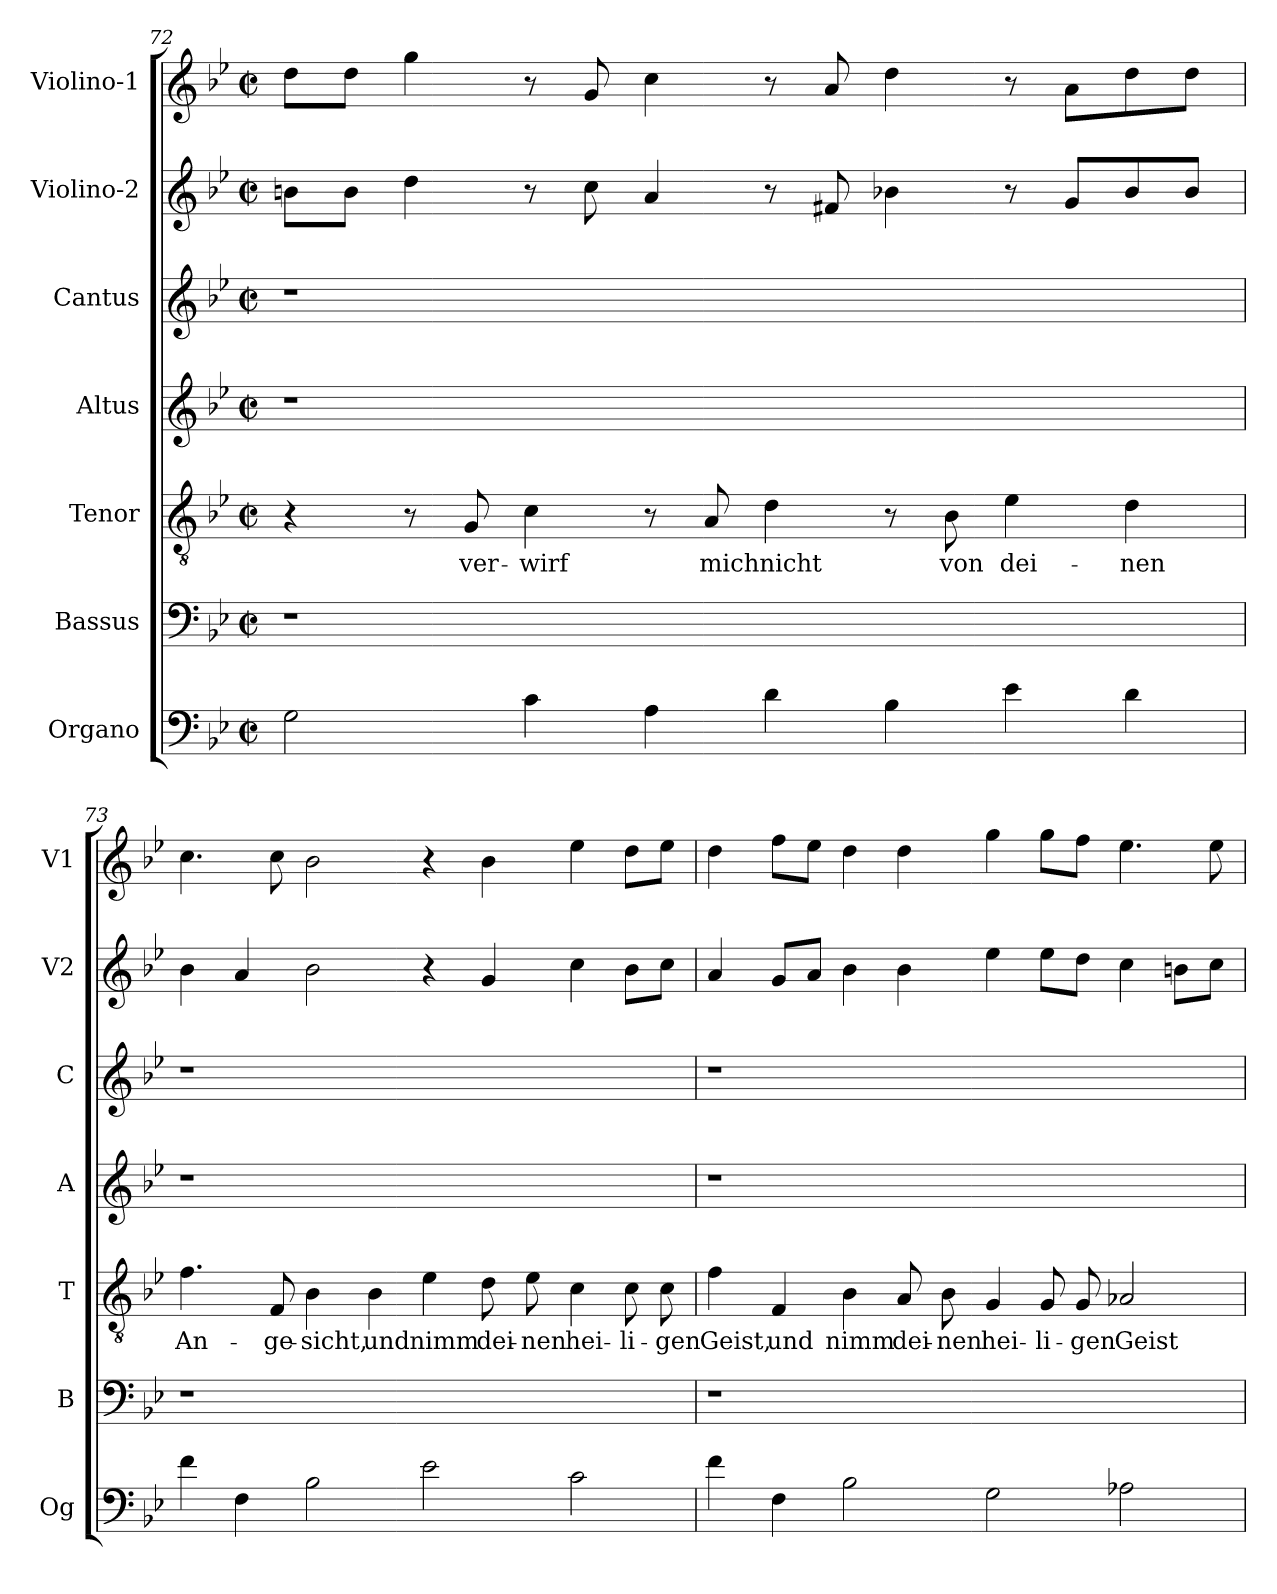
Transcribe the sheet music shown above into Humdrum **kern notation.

**kern	**kern	**kern	**text	**kern	**kern	**kern	**kern
*part7	*part6	*part5	*part5	*part4	*part3	*part2	*part1
*staff7	*staff6	*staff5	*staff5	*staff4	*staff3	*staff2	*staff1
*I"Organo	*I"Bassus	*I"Tenor	*	*I"Altus	*I"Cantus	*I"Violino-2	*I"Violino-1
*I'Og	*I'B	*I'T	*	*I'A	*I'C	*I'V2	*I'V1
*clefF4	*clefF4	*clefGv2	*	*clefG2	*clefG2	*clefG2	*clefG2
*k[b-e-]	*k[b-e-]	*k[b-e-]	*	*k[b-e-]	*k[b-e-]	*k[b-e-]	*k[b-e-]
*B-:	*B-:	*B-:	*	*B-:	*B-:	*B-:	*B-:
*M2/2	*M2/2	*M2/2	*	*M2/2	*M2/2	*M2/2	*M2/2
*met(c|)	*met(c|)	*met(c|)	*	*met(c|)	*met(c|)	*met(c|)	*met(c|)
=72	=72	=72	=72	=72	=72	=72	=72
2G\	1r	4r	.	1r	1r	8bn\L	8dd\L
.	.	.	.	.	.	8b\J	8dd\J
.	.	8r	.	.	.	4dd\	4gg\
!	!	!	!LO:LY:b	!	!	!	!
.	.	8G/	ver-	.	.	.	.
!	!	!	!LO:LY:b	!	!	!	!
4c\	.	4c\	-wirf	.	.	8r	8r
.	.	.	.	.	.	8cc\	8g/
4A\	.	8r	.	.	.	4a/	4cc\
!	!	!	!LO:LY:b	!	!	!	!
.	.	8A/	mich	.	.	.	.
!	!	!	!LO:LY:b	!	!	!	!
4d\	1ryy	4d\	nicht	1ryy	1ryy	8r	8r
.	.	.	.	.	.	8f#X/	8a/
4B-\	.	8r	.	.	.	4b-X\	4dd\
!	!	!	!LO:LY:b	!	!	!	!
.	.	8B-\	von	.	.	.	.
!	!	!	!LO:LY:b	!	!	!	!
4e-\	.	4e-\	dei-	.	.	8r	8r
.	.	.	.	.	.	8g/L	8a\L
!	!	!	!LO:LY:b	!	!	!	!
4d\	.	4d\	-nen	.	.	8b-/	8dd\
.	.	.	.	.	.	8b-/J	8dd\J
!!LO:LB:g=z
=73	=73	=73	=73	=73	=73	=73	=73
!	!	!	!LO:LY:b	!	!	!	!
4f\	1r	4.f\	An-	1r	1r	4b-\	4.cc\
4F\	.	.	.	.	.	4a/	.
!	!	!	!LO:LY:b	!	!	!	!
.	.	8F/	-ge-	.	.	.	8cc\
!	!	!	!LO:LY:b	!	!	!	!
2B-\	.	4B-\	-sicht,	.	.	2b-\	2b-\
!	!	!	!LO:LY:b	!	!	!	!
.	.	4B-\	und	.	.	.	.
!	!	!	!LO:LY:b	!	!	!	!
2e-\	1ryy	4e-\	nimm	1ryy	1ryy	4r	4r
!	!	!	!LO:LY:b	!	!	!	!
.	.	8d\	dei-	.	.	4g/	4b-\
!	!	!	!LO:LY:b	!	!	!	!
.	.	8e-\	-nen	.	.	.	.
!	!	!	!LO:LY:b	!	!	!	!
2c\	.	4c\	hei-	.	.	4cc\	4ee-\
!	!	!	!LO:LY:b	!	!	!	!
.	.	8c\	-li-	.	.	8b-\L	8dd\L
!	!	!	!LO:LY:b	!	!	!	!
.	.	8c\	-gen	.	.	8cc\J	8ee-\J
=74	=74	=74	=74	=74	=74	=74	=74
!	!	!	!LO:LY:b	!	!	!	!
4f\	1r	4f\	Geist,	1r	1r	4a/	4dd\
!	!	!	!LO:LY:b	!	!	!	!
4F\	.	4F/	und	.	.	8g/L	8ff\L
.	.	.	.	.	.	8a/J	8ee-\J
!	!	!	!LO:LY:b	!	!	!	!
2B-\	.	4B-\	nimm	.	.	4b-\	4dd\
!	!	!	!LO:LY:b	!	!	!	!
.	.	8A/	dei-	.	.	4b-\	4dd\
!	!	!	!LO:LY:b	!	!	!	!
.	.	8B-\	-nen	.	.	.	.
!	!	!	!LO:LY:b	!	!	!	!
2G\	1ryy	4G/	hei-	1ryy	1ryy	4ee-\	4gg\
!	!	!	!LO:LY:b	!	!	!	!
.	.	8G/	-li-	.	.	8ee-\L	8gg\L
!	!	!	!LO:LY:b	!	!	!	!
.	.	8G/	-gen	.	.	8dd\J	8ff\J
!	!	!	!LO:LY:b	!	!	!	!
2A-X\	.	2A-X/	Geist	.	.	4cc\	4.ee-\
.	.	.	.	.	.	8bn\L	.
.	.	.	.	.	.	8cc\J	8ee-\
=	=	=	=	=	=	=	=
*-	*-	*-	*-	*-	*-	*-	*-
